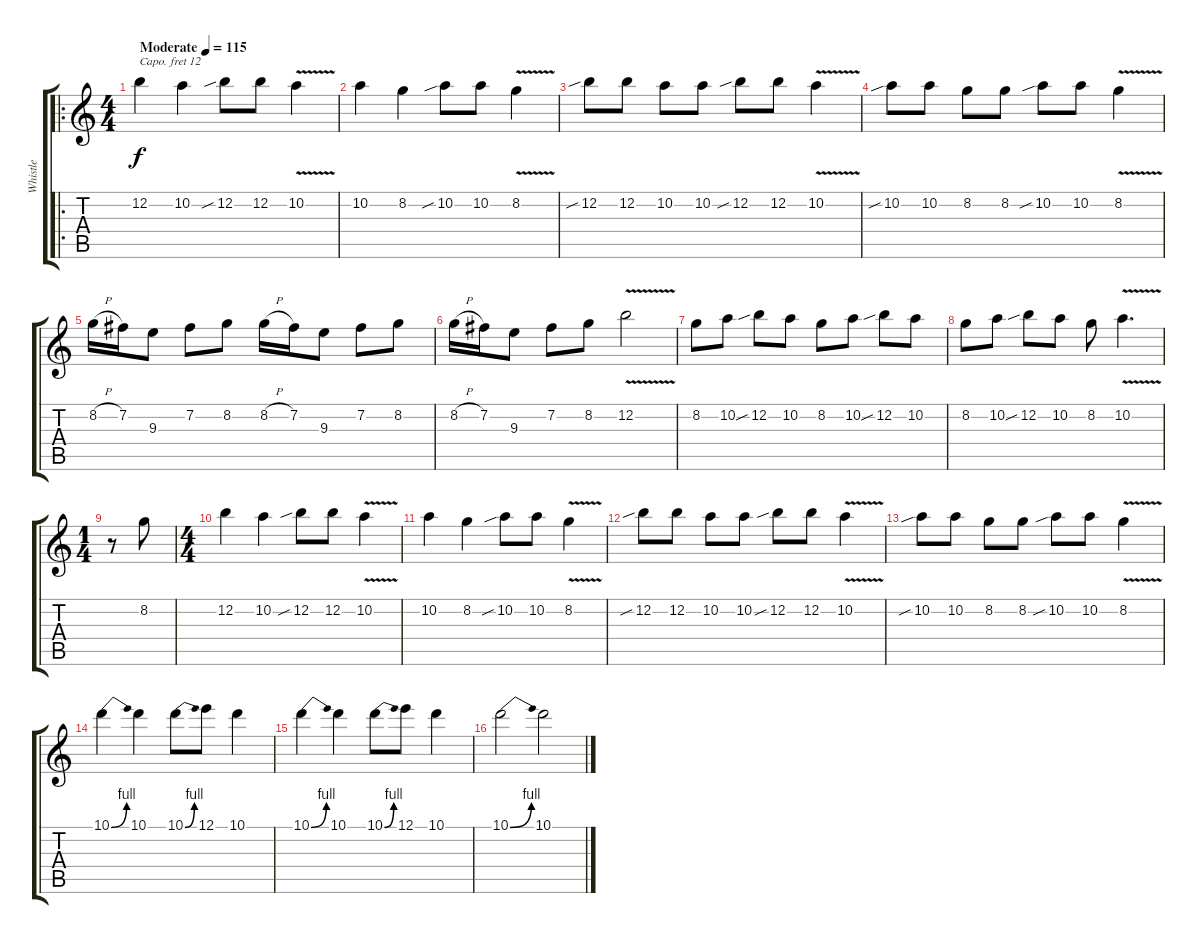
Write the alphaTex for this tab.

\track ("Whistle" "Whistle") {instrument panflute}
\staff {score tabs}
\capo 12
\tuning (E4 B3 G3 D3 A2 E2) {hide}
\ro
\ts (4 4)
\tempo (115 "Moderate")
\clef g2
\ks c
12.2.4{dy f instrument panflute} 10.2.4 12.2{sib}.8 12.2.8 10.2{v}.4 |
10.2.4 8.2.4 10.2{sib}.8 10.2.8 8.2{v}.4 |
12.2{sib}.8 12.2.8 10.2.8 10.2.8 12.2{sib}.8 12.2.8 10.2{v}.4 |
10.2{sib}.8 10.2.8 8.2.8 8.2.8 10.2{sib}.8 10.2.8 8.2{v}.4 |
8.2{h}.16 7.2.16 9.3.8 7.2.8 8.2.8 8.2{h}.16 7.2.16 9.3.8 7.2.8 8.2.8 |
8.2{h}.16 7.2.16 9.3.8 7.2.8 8.2.8 12.2{v}.2 |
8.2.8 10.2.8 12.2{sib}.8 10.2.8 8.2.8 10.2.8 12.2{sib}.8 10.2.8 |
8.2.8 10.2.8 12.2{sib}.8 10.2.8 8.2.8 10.2{v}.4{d} |
\ts (1 4)
r.8 8.2.8 |
\ts (4 4)
12.2.4 10.2.4 12.2{sib}.8 12.2.8 10.2{v}.4 |
10.2.4 8.2.4 10.2{sib}.8 10.2.8 8.2{v}.4 |
12.2{sib}.8 12.2.8 10.2.8 10.2.8 12.2{sib}.8 12.2.8 10.2{v}.4 |
10.2{sib}.8 10.2.8 8.2.8 8.2.8 10.2{sib}.8 10.2.8 8.2{v}.4 |
10.1{be (bend 0 0 60 4)}.4 10.1.4 10.1{be (bend 0 0 60 4)}.8 12.1.8 10.1.4 |
10.1{be (bend 0 0 60 4)}.4 10.1.4 10.1{be (bend 0 0 60 4)}.8 12.1.8 10.1.4 |
10.1{be (bend 0 0 60 4)}.2 10.1.2
